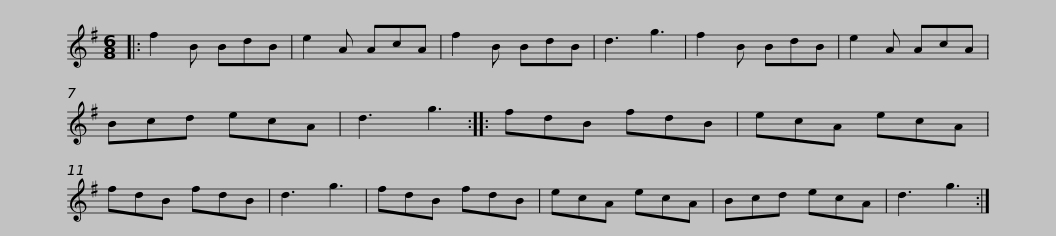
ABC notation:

X:1
L:1/8
M:6/8
I:linebreak $
K:G
V:1 treble
V:1
|: f2 B BdB | e2 A AcA | f2 B BdB | d3 g3 | f2 B BdB | %5
 e2 A AcA | Bcd ecA | d3 g3 ::$ fdB fdB | ecA ecA | %10
 fdB fdB | d3 g3 | fdB fdB | ecA ecA | Bcd ecA | %15
 d3 g3 :| %16
